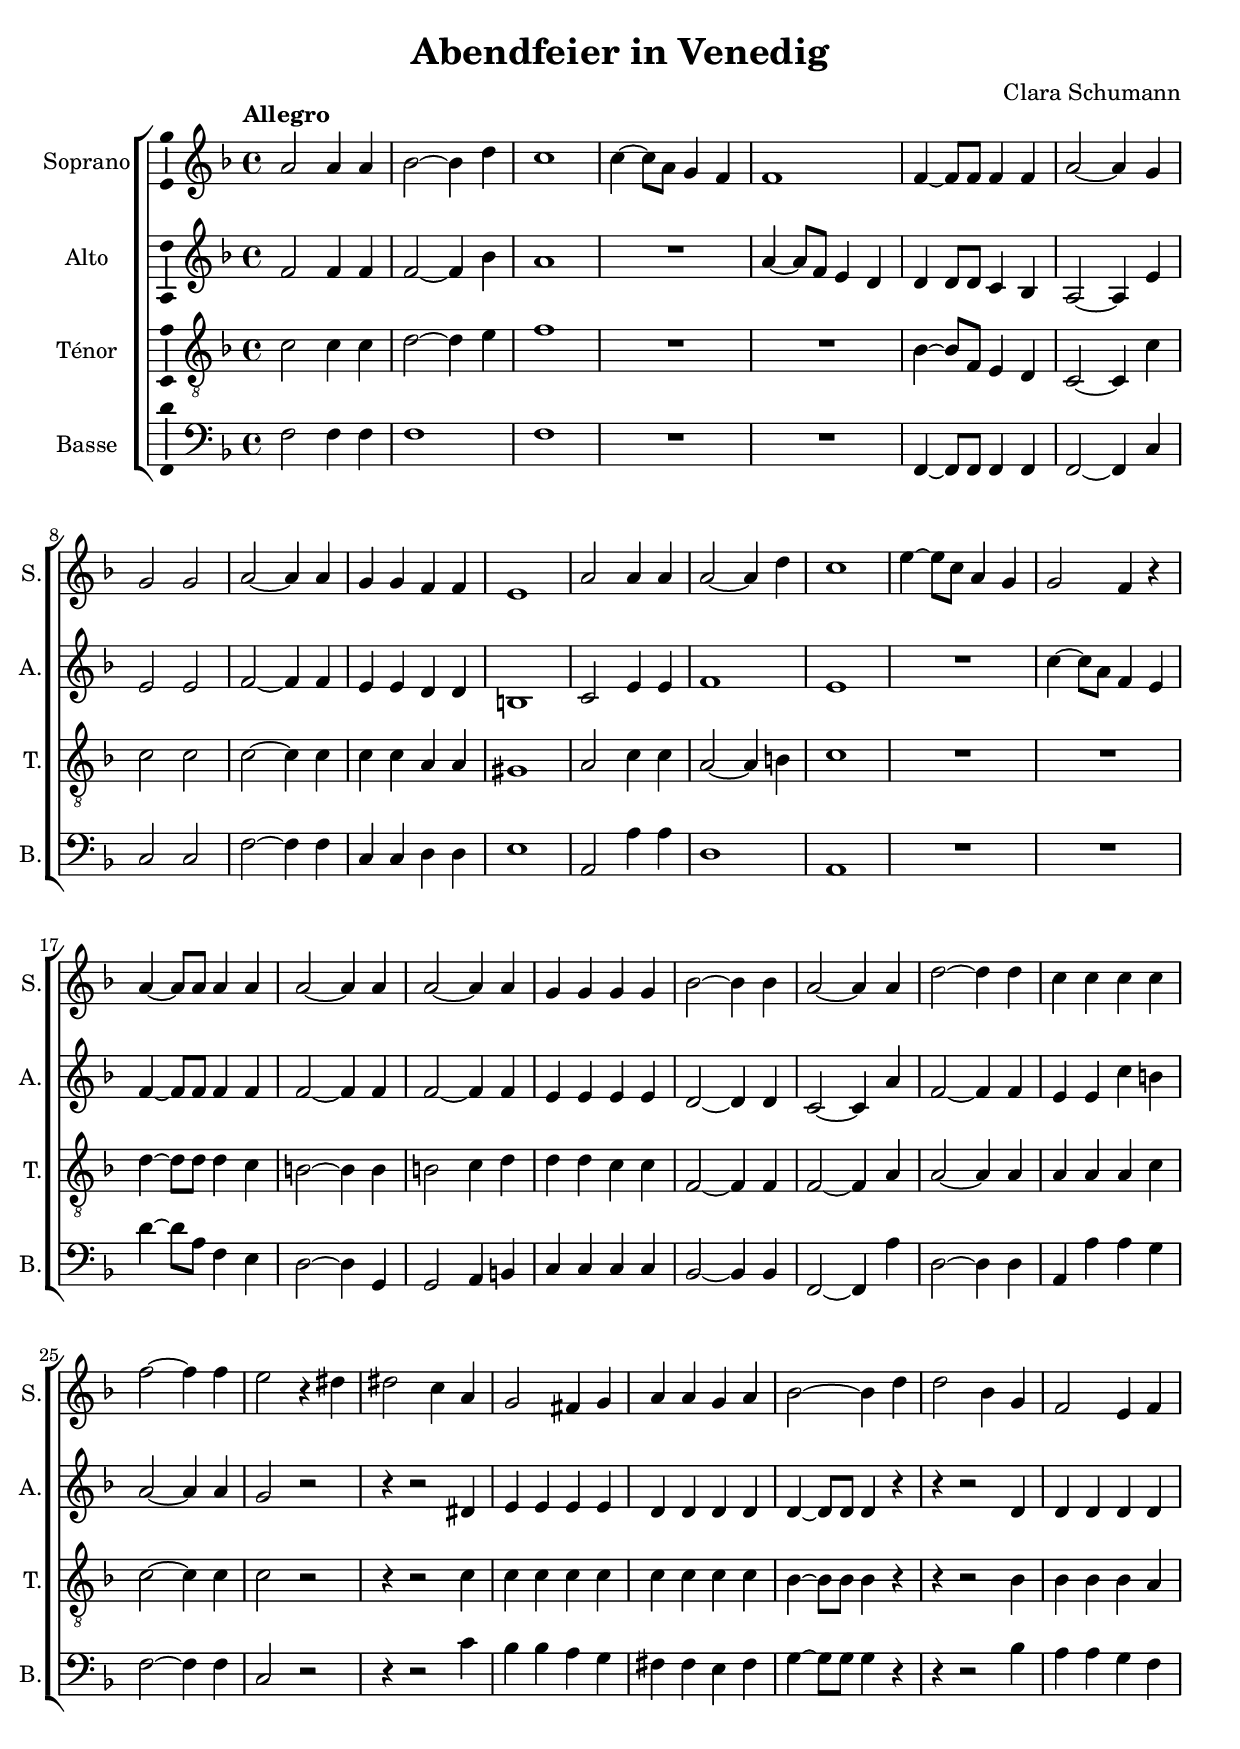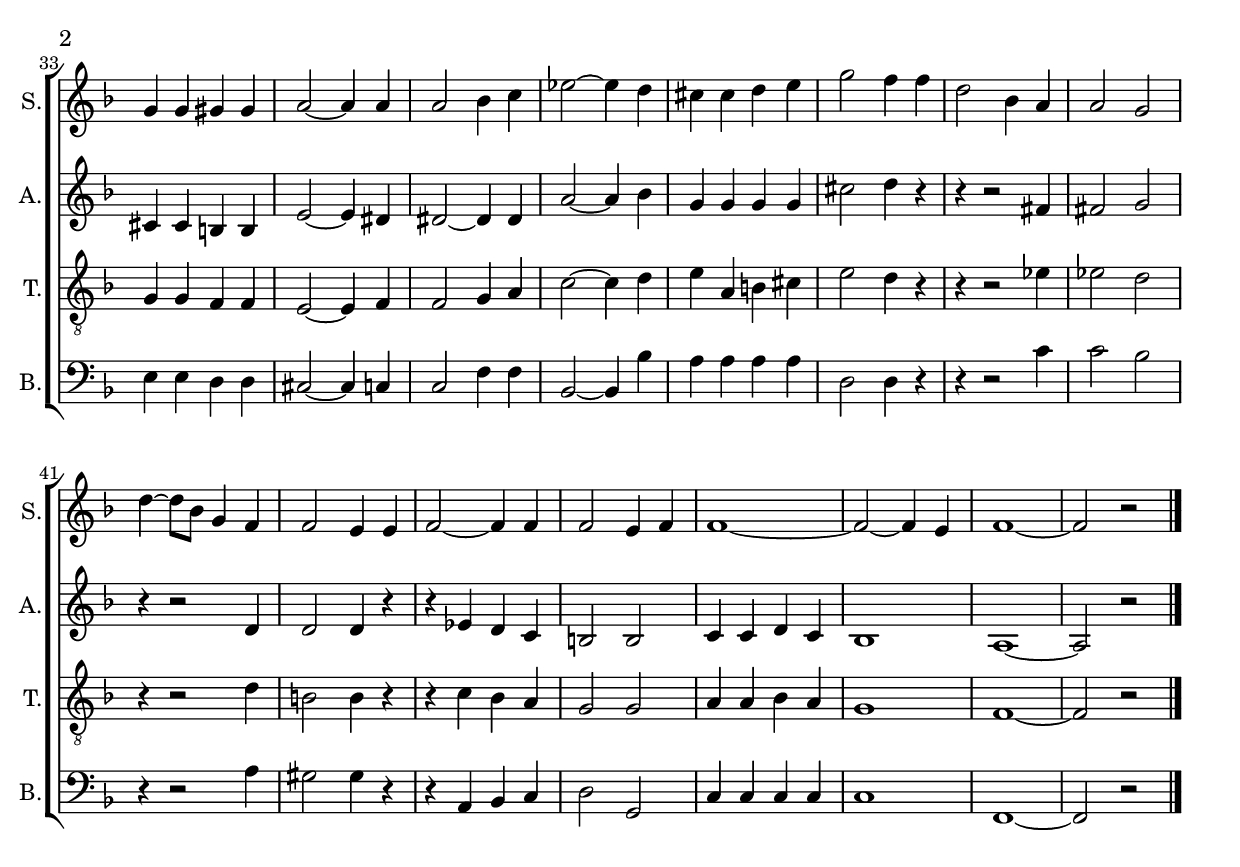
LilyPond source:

\version "2.14.2"
\language "italiano"

\paper {
  system-system-spacing #'padding = #5
}

\header {
  composer = "Clara Schumann"
  title = "Abendfeier in Venedig"
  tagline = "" % no footer
}

global = {
  \key fa \major
  \time 4/4
  \tempo "Allegro" 4 = 120
  \set Score.tempoHideNote = ##t % hide tempo marking
}

crescendo = ^\markup { \italic { cresc. } }
sottoVoce = ^\markup { \italic { sotto voce } }

notesA = {
  la2 la4 la
  sib2~ sib4 re
  do1
  do4~ do8 la sol4 fa
  fa1
  fa4~ fa8 fa fa4 fa
  la2~ la4 sol
  sol2 sol
  la~ la4 la
  sol sol fa fa
  mi1
  la2 la4 la
  la2~ la4 re
  do1
  mi4~ mi8 do la4 sol
  sol2 fa4 r
  la~ la8 la la4 la
  la2~ la4 la
  la2~ la4 la
  sol sol sol sol
  sib2~ sib4 sib
  la2~ la4 la
  re2~ re4 re
  do do do do
  fa2~ fa4 fa
  mi2 r4 red
  red2 do4 la
  sol2 fad4 sol
  la la sol la
  sib2~ sib4 re
  re2 sib4 sol
  fa2 mi4 fa
  sol sol sold sold
  la2~ la4 la
  la2 sib4 do
  mib2~ mib4 re
  dod dod re mi
  sol2 fa4 fa
  re2 sib4 la
  la2 sol
  re'4~ re8 sib sol4 fa
  fa2 mi4 mi
  fa2~ fa4 fa
  fa2 mi4 fa
  fa1~
  fa2~ fa4 mi
  fa1~
  fa2 r

  \bar "|."
}

notesB = {
  fa2 fa4 fa
  fa2~ fa4 sib
  la1
  R1  | %
  la4~ la8 fa mi4 re
  re re8 re do4 sib
  la2~ la4 mi'
  mi2 mi
  fa~ fa4 fa
  mi mi re re
  si1
  do2 mi4 mi
  fa1
  mi
  R1  | %
  do'4~ do8 la fa4 mi
  fa~ fa8 fa fa4 fa
  fa2~ fa4 fa
  fa2~ fa4 fa
  mi mi mi mi
  re2~ re4 re
  do2~ do4 la'
  fa2~ fa4 fa
  mi mi do' si
  la2~ la4 la
  sol2 r
  r4 r2 red4
  mi mi mi mi
  re re re re
  re~ re8 re re4 r
  r r2 re4
  re re re re
  dod dod si si
  mi2~ mi4 red
  red2~ red4 red
  la'2~ la4 sib
  sol sol sol sol
  dod2 re4 r
  r r2 fad,4
  fad2 sol
  r4 r2 re4
  re2 re4 r
  r mib re do
  si2 si
  do4 do re do
  sib1
  la~
  la2 r

  \bar "|."
}

notesC = {
  do2 do4 do
  re2~ re4 mi
  fa1
  R1 *2  | %
  sib,4~ sib8 fa mi4 re
  do2~ do4 do'
  do2 do
  do~ do4 do
  do do la la
  sold1
  la2 do4 do
  la2~ la4 si
  do1
  R1 *2  | %
  re4~ re8 re re4 do
  si2~ si4 si
  si2 do4 re
  re re do do
  fa,2~ fa4 fa
  fa2~ fa4 la
  la2~ la4 la
  la la la do
  do2~ do4 do
  do2 r
  r4 r2 do4
  do do do do
  do do do do
  sib~ sib8 sib sib4 r
  r r2 sib4
  sib sib sib la
  sol sol fa fa
  mi2~ mi4 fa
  fa2 sol4 la
  do2~ do4 re
  mi la, si dod
  mi2 re4 r
  r r2 mib4
  mib2 re
  r4 r2 re4
  si2 si4 r
  r do sib la
  sol2 sol
  la4 la sib la
  sol1
  fa~
  fa2 r

  \bar "|."
}

notesD = {
  fa,2 fa4 fa
  fa1
  fa
  R1 *2  | %
  fa,4~ fa8 fa fa4 fa
  fa2~ fa4 do'
  do2 do
  fa~ fa4 fa
  do do re re
  mi1
  la,2 la'4 la
  re,1
  la
  R1 *2
  re'4~ re8 la fa4 mi
  re2~ re4 sol,
  sol2 la4 si
  do do do do
  sib2~ sib4 sib
  fa2~ fa4 la'
  re,2~ re4 re
  la la' la sol
  fa2~ fa4 fa
  do2 r
  r4 r2 do'4
  sib sib la sol
  fad fad mi fad
  sol~ sol8 sol sol4 r
  r r2 sib4
  la la sol fa
  mi mi re re
  dod2~ dod4 do
  do2 fa4 fa
  sib,2~ sib4 sib'
  la la la la
  re,2 re4 r
  r r2 do'4
  do2 sib
  r4 r2 la4
  sold2 sold4 r
  r la, sib do
  re2 sol,
  do4 do do do
  do1
  fa,~
  fa2 r

  \bar "|."
}

lyricsA = \lyricmode {

}

lyricsB = \lyricmode {

}

lyricsC = \lyricmode {

}

lyricsD = \lyricmode {

}

\score {
  \new ChoirStaff <<
    \new Staff <<
      \set Staff.midiInstrument = #"choir aahs"
      \new Voice = "Soprano" <<
        \global
        \set Staff.instrumentName = #"Soprano"
        \set Staff.shortInstrumentName = #"S."
        \relative do'' {
          \clef treble
          \notesA
        }
        \addlyrics {
          \lyricsA
        }
      >>
    >>
    \new Staff <<
      \set Staff.midiInstrument = #"choir aahs"
      \new Voice = "Alto" <<
        \global
        \set Staff.instrumentName = #"Alto"
        \set Staff.shortInstrumentName = #"A."
        \relative la' {
          \clef treble
          \notesB
        }
        \addlyrics {
          \lyricsB
        }
      >>
    >>
    \new Staff <<
      \set Staff.midiInstrument = #"choir aahs"
      \new Voice = "Ténor" <<
        \global
        \set Staff.instrumentName = #"Ténor"
        \set Staff.shortInstrumentName = #"T."
        \relative do' {
          \clef "G_8"
          \notesC
        }
        \addlyrics {
          \lyricsC
        }
      >>
    >>
    \new Staff <<
      \set Staff.midiInstrument = #"choir aahs"
      \new Voice = "Basse" <<
        \global
        \set Staff.instrumentName = #"Basse"
        \set Staff.shortInstrumentName = #"B."
        \relative do' {
          \clef bass
          \notesD
        }
        \addlyrics {
          \lyricsD
        }
      >>
    >>
  >>

  \layout {
    \context {
      \Voice
      \consists Ambitus_engraver % display ambitus
    }
  }
}

\score {
  \new ChoirStaff <<
    \new Staff <<
      \set Staff.midiInstrument = #"choir aahs"
      \new Voice = "Soprano" <<
        \global
        \set Staff.instrumentName = #"Soprano"
        \set Staff.shortInstrumentName = #"S."
        \relative do'' {
          \clef treble
          \unfoldRepeats {
            \notesA
          }
        }
      >>
    >>
    \new Staff <<
      \set Staff.midiInstrument = #"choir aahs"
      \new Voice = "Alto" <<
        \global
        \set Staff.instrumentName = #"Alto"
        \set Staff.shortInstrumentName = #"A."
        \relative la' {
          \clef treble
          \unfoldRepeats {
            \notesB
          }
        }
      >>
    >>
    \new Staff <<
      \set Staff.midiInstrument = #"choir aahs"
      \new Voice = "Ténor" <<
        \global
        \set Staff.instrumentName = #"Ténor"
        \set Staff.shortInstrumentName = #"T."
        \relative do' {
          \clef "G_8"
          \unfoldRepeats {
            \notesC
          }
        }
      >>
    >>
    \new Staff <<
      \set Staff.midiInstrument = #"choir aahs"
      \new Voice = "Basse" <<
        \global
        \set Staff.instrumentName = #"Basse"
        \set Staff.shortInstrumentName = #"B."
        \relative do' {
          \clef bass
          \unfoldRepeats {
            \notesD
          }
        }
      >>
    >>
  >>

  \midi { }
}
